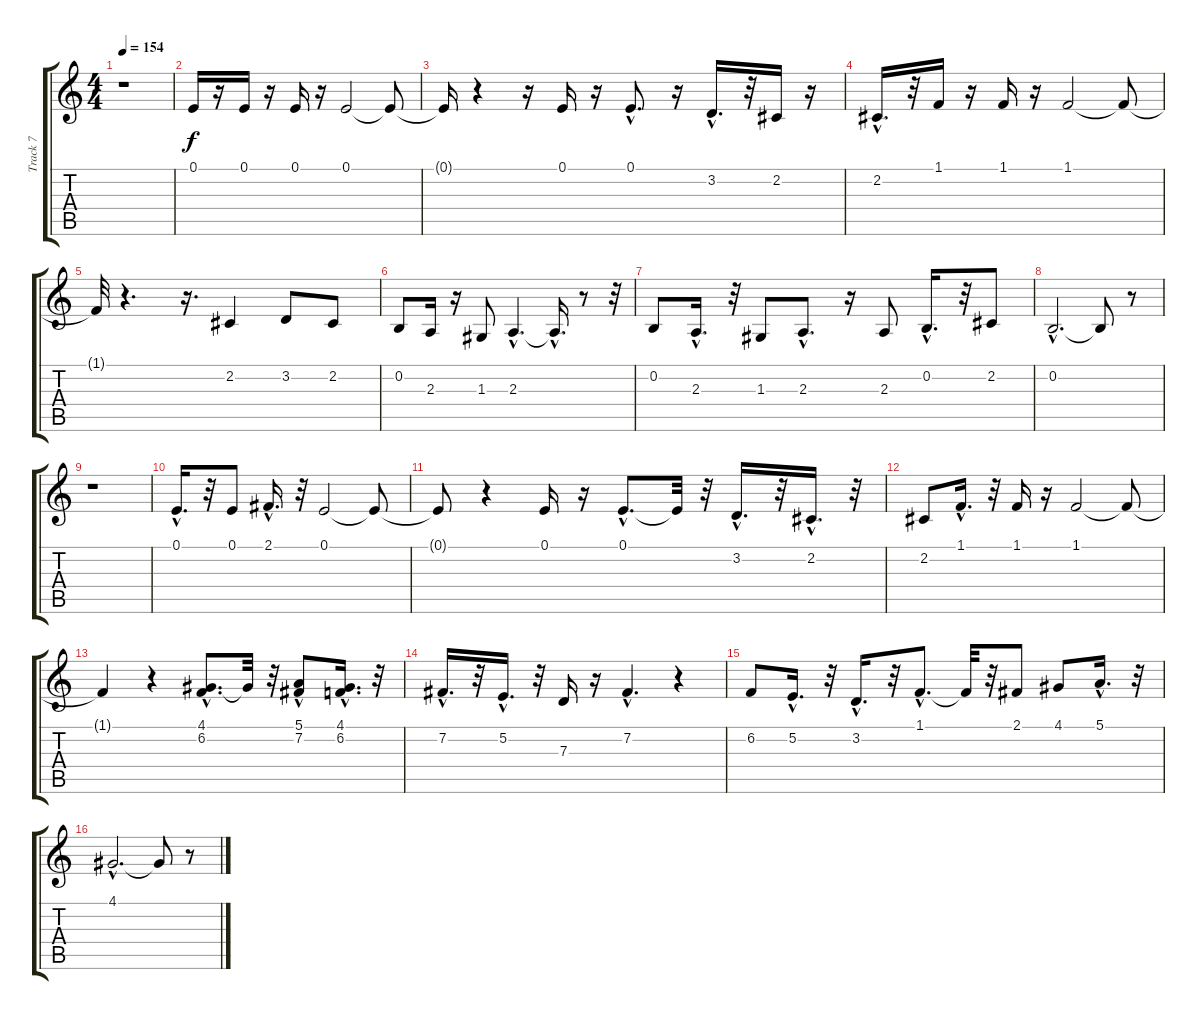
\track ("Track 7" "Track 7") {instrument trombone}
\staff {score tabs}
\tuning (E4 B3 G3 D3 A2 E2) {hide}
\ts (4 4)
\tempo 154
\clef g2
\ks c
r.1{dy f instrument trombone} |
0.1.16 r.16 0.1.16 r.16 0.1.16 r.16 0.1.2 0.1{t}.8 |
0.1{t}.16 r.4 r.16 0.1.16 r.16 0.1{hac}.8{d} r.16 3.2{hac}.16{d} r.32 2.2.16 r.16 |
2.2{hac}.16{d} r.32 1.1.16 r.16 1.1.16 r.16 1.1.2 1.1{t}.8 |
1.1{t}.32 r.4{d} r.16{d} 2.2.4 3.2.8 2.2.8 |
0.2.8 2.3.16 r.16 1.3.8 2.3{hac}.4{d} 2.3{hac t}.16{d} r.8 r.32 |
0.2.8 2.3{hac}.16{d} r.32 1.3.8 2.3{hac}.8{d} r.16 2.3.8 0.2{hac}.16{d} r.32 2.2.8 |
0.2{hac}.2{d} 0.2{t}.8 r.8 |
r.1 |
0.1{hac}.16{d} r.32 0.1.8 2.1{hac}.16{d} r.32 0.1.2 0.1{t}.8 |
0.1{t}.8 r.4 0.1.16 r.16 0.1{hac}.8{d} 0.1{t}.32 r.32 3.2{hac}.16{d} r.32 2.2{hac}.16{d} r.32 |
2.2.8 1.1{hac}.16{d} r.32 1.1.16 r.16 1.1.2 1.1{t}.8 |
1.1{t}.4 r.4 (4.1{hac} 6.2{hac}).8{d} 4.1{t}.32 r.32 (5.1 7.2{hac}).8 (4.1 6.2{hac}).16{d} r.32 |
7.2{hac}.16{d} r.32 5.2{hac}.16{d} r.32 7.3.16 r.16 7.2{hac}.4{d} r.4 |
6.2.8 5.2{hac}.16{d} r.32 3.2{hac}.16{d} r.32 1.1{hac}.8{d} 1.1{t}.32 r.32 2.1.8 4.1.8 5.1{hac}.16{d} r.32 |
4.1{hac}.2{d} 4.1{t}.8 r.8
